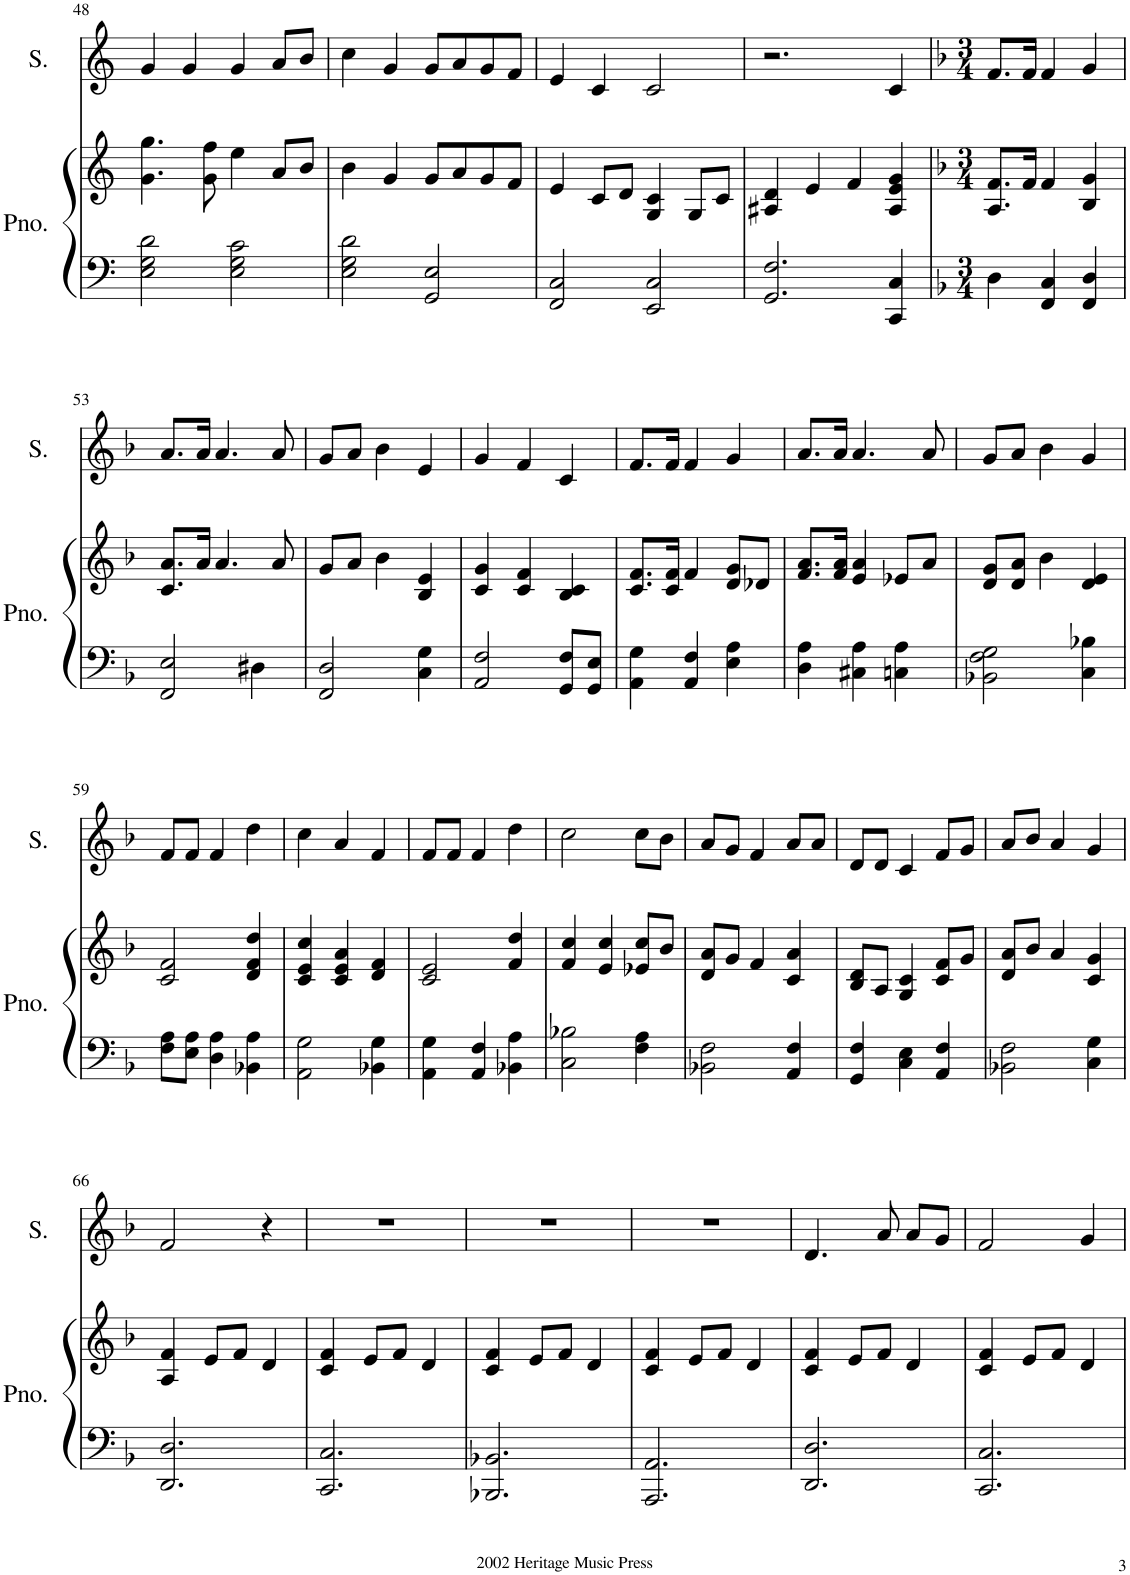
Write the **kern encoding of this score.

**kern	**kern	**kern
*part2	*part2	*part1
*staff3	*staff2	*staff1
*I"Piano	*	*I"Soprano
*I'Pno.	*	*I'S.
!!LO:PB:g=z
*clefF4	*clefG2	*clefG2
*k[]	*k[]	*k[]
*M4/4	*M4/4	*M4/4
=48	=48	=48
2E\ 2G\ 2d\	4.g\ 4.gg\	4g/
.	.	4g/
.	8g\ 8ff\	.
2E\ 2G\ 2c\	4ee\	4g/
.	8a/L	8a/L
.	8b/J	8b/J
=49	=49	=49
2E\ 2G\ 2d\	4b\	4cc\
.	4g/	4g/
2GG/ 2E/	8g/L	8g/L
.	8a/	8a/
.	8g/	8g/
.	8f/J	8f/J
=50	=50	=50
2FF/ 2C/	4e/	4e/
.	8c/L	4c/
.	8d/J	.
2EE/ 2C/	4G/ 4c/	2c/
.	8G/L	.
.	8c/J	.
=51	=51	=51
2.GG/ 2.F/	4A#X/ 4d/	2.r
.	4e/	.
.	4f/	.
4CC/ 4C/	4A#/ 4e/ 4g/	4c/
=52	=52	=52
*k[b-]	*k[b-]	*k[b-]
*M3/4	*M3/4	*M3/4
4D\	8.A/ 8.f/L	8.f/L
.	16f/Jk	16f/Jk
4FF/ 4C/	4f/	4f/
4FF/ 4D/	4B-/ 4g/	4g/
!!LO:LB:g=z
=53	=53	=53
2FF/ 2E/	8.c/ 8.a/L	8.a/L
.	16a/Jk	16a/Jk
.	4.a/	4.a/
4D#X\	.	.
.	8a/	8a/
=54	=54	=54
2FF/ 2D/	8g/L	8g/L
.	8a/J	8a/J
.	4b-\	4b-\
4C\ 4G\	4B-/ 4e/	4e/
=55	=55	=55
2AA/ 2F/	4c/ 4g/	4g/
.	4c/ 4f/	4f/
8GG/ 8F/L	4B-/ 4c/	4c/
8GG/ 8E/J	.	.
=56	=56	=56
4AA\ 4G\	8.c/ 8.f/L	8.f/L
.	16c/ 16f/Jk	16f/Jk
4AA/ 4F/	4f/	4f/
4E\ 4A\	8d/ 8g/L	4g/
.	8d-X/J	.
=57	=57	=57
4D\ 4A\	8.f/ 8.a/L	8.a/L
.	16f/ 16a/Jk	16a/Jk
4C#X\ 4A\	4e/ 4a/	4.a/
4Cn\ 4A\	8e-X/L	.
.	8a/J	8a/
=58	=58	=58
2BB-X\ 2F\ 2G\	8d/ 8g/L	8g/L
.	8d/ 8a/J	8a/J
.	4b-\	4b-\
4C\ 4B-X\	4d/ 4e/	4g/
!!LO:LB:g=z
=59	=59	=59
8F\ 8A\L	2c/ 2f/	8f/L
8E\ 8A\J	.	8f/J
4D\ 4A\	.	4f/
4BB-X\ 4A\	4d/ 4f/ 4dd/	4dd\
=60	=60	=60
2AA\ 2G\	4c/ 4e/ 4cc/	4cc\
.	4c/ 4e/ 4a/	4a/
4BB-X\ 4G\	4d/ 4f/	4f/
=61	=61	=61
4AA\ 4G\	2c/ 2e/	8f/L
.	.	8f/J
4AA/ 4F/	.	4f/
4BB-X\ 4A\	4f/ 4dd/	4dd\
=62	=62	=62
2C\ 2B-X\	4f/ 4cc/	2cc\
.	4e/ 4cc/	.
4F\ 4A\	8e-X/ 8cc/L	8cc\L
.	8b-/J	8b-\J
=63	=63	=63
2BB-X\ 2F\	8d/ 8a/L	8a/L
.	8g/J	8g/J
.	4f/	4f/
4AA/ 4F/	4c/ 4a/	8a/L
.	.	8a/J
=64	=64	=64
4GG/ 4F/	8B-/ 8d/L	8d/L
.	8A/J	8d/J
4C\ 4E\	4G/ 4c/	4c/
4AA/ 4F/	8c/ 8f/L	8f/L
.	8g/J	8g/J
=65	=65	=65
2BB-X\ 2F\	8d/ 8a/L	8a/L
.	8b-/J	8b-/J
.	4a/	4a/
4C\ 4G\	4c/ 4g/	4g/
!!LO:LB:g=z
=66	=66	=66
2.DD/ 2.D/	4A/ 4f/	2f/
.	8e/L	.
.	8f/J	.
.	4d/	4r
=67	=67	=67
2.CC/ 2.C/	4c/ 4f/	2.r
.	8e/L	.
.	8f/J	.
.	4d/	.
=68	=68	=68
2.BBB-X/ 2.BB-X/	4c/ 4f/	2.r
.	8e/L	.
.	8f/J	.
.	4d/	.
=69	=69	=69
2.AAA/ 2.AA/	4c/ 4f/	2.r
.	8e/L	.
.	8f/J	.
.	4d/	.
=70	=70	=70
2.DD/ 2.D/	4c/ 4f/	4.d/
.	8e/L	.
.	8f/J	8a/
.	4d/	8a/L
.	.	8g/J
=71	=71	=71
2.CC/ 2.C/	4c/ 4f/	2f/
.	8e/L	.
.	8f/J	.
.	4d/	4g/
=	=	=
*-	*-	*-
